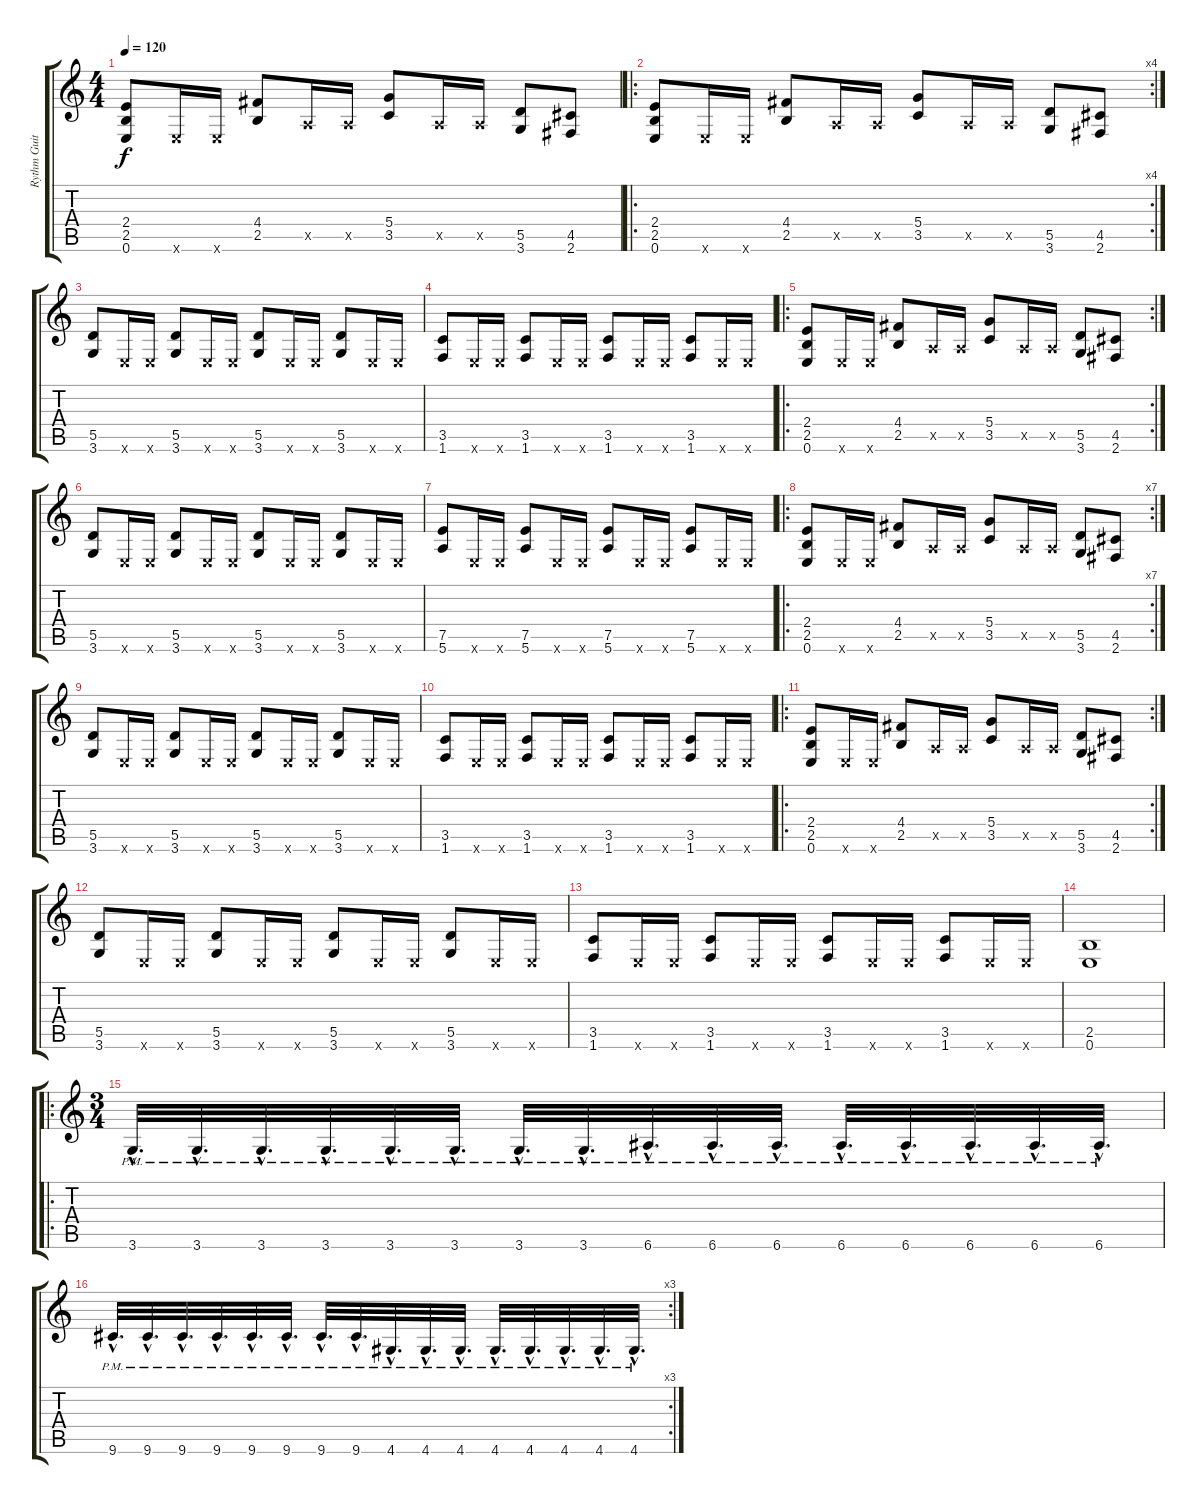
\track ("Rythm Guitar" "Rythm Guit") {instrument distortionguitar}
\staff {score tabs}
\tuning (E4 B3 G3 D3 A2 E2) {hide}
\ts (4 4)
\tempo 120
\clef g2
\ks c
(2.4 2.5 0.6).8{dy f} 0.6{x}.16 0.6{x}.16 (4.4 2.5).8 0.5{x}.16 0.5{x}.16 (5.4 3.5).8 0.5{x}.16 0.5{x}.16 (5.5 3.6).8 (4.5 2.6).8 |
\ro
\rc 4
(2.4 2.5 0.6).8 0.6{x}.16 0.6{x}.16 (4.4 2.5).8 0.5{x}.16 0.5{x}.16 (5.4 3.5).8 0.5{x}.16 0.5{x}.16 (5.5 3.6).8 (4.5 2.6).8 |
(5.5 3.6).8 0.6{x}.16 0.6{x}.16 (5.5 3.6).8 0.6{x}.16 0.6{x}.16 (5.5 3.6).8 0.6{x}.16 0.6{x}.16 (5.5 3.6).8 0.6{x}.16 0.6{x}.16 |
(3.5 1.6).8 0.6{x}.16 0.6{x}.16 (3.5 1.6).8 0.6{x}.16 0.6{x}.16 (3.5 1.6).8 0.6{x}.16 0.6{x}.16 (3.5 1.6).8 0.6{x}.16 0.6{x}.16 |
\ro
\rc 2
(2.4 2.5 0.6).8 0.6{x}.16 0.6{x}.16 (4.4 2.5).8 0.5{x}.16 0.5{x}.16 (5.4 3.5).8 0.5{x}.16 0.5{x}.16 (5.5 3.6).8 (4.5 2.6).8 |
(5.5 3.6).8 0.6{x}.16 0.6{x}.16 (5.5 3.6).8 0.6{x}.16 0.6{x}.16 (5.5 3.6).8 0.6{x}.16 0.6{x}.16 (5.5 3.6).8 0.6{x}.16 0.6{x}.16 |
(7.5 5.6).8 0.6{x}.16 0.6{x}.16 (7.5 5.6).8 0.6{x}.16 0.6{x}.16 (7.5 5.6).8 0.6{x}.16 0.6{x}.16 (7.5 5.6).8 0.6{x}.16 0.6{x}.16 |
\ro
\rc 7
(2.4 2.5 0.6).8 0.6{x}.16 0.6{x}.16 (4.4 2.5).8 0.5{x}.16 0.5{x}.16 (5.4 3.5).8 0.5{x}.16 0.5{x}.16 (5.5 3.6).8 (4.5 2.6).8 |
(5.5 3.6).8 0.6{x}.16 0.6{x}.16 (5.5 3.6).8 0.6{x}.16 0.6{x}.16 (5.5 3.6).8 0.6{x}.16 0.6{x}.16 (5.5 3.6).8 0.6{x}.16 0.6{x}.16 |
(3.5 1.6).8 0.6{x}.16 0.6{x}.16 (3.5 1.6).8 0.6{x}.16 0.6{x}.16 (3.5 1.6).8 0.6{x}.16 0.6{x}.16 (3.5 1.6).8 0.6{x}.16 0.6{x}.16 |
\ro
\rc 2
(2.4 2.5 0.6).8 0.6{x}.16 0.6{x}.16 (4.4 2.5).8 0.5{x}.16 0.5{x}.16 (5.4 3.5).8 0.5{x}.16 0.5{x}.16 (5.5 3.6).8 (4.5 2.6).8 |
(5.5 3.6).8 0.6{x}.16 0.6{x}.16 (5.5 3.6).8 0.6{x}.16 0.6{x}.16 (5.5 3.6).8 0.6{x}.16 0.6{x}.16 (5.5 3.6).8 0.6{x}.16 0.6{x}.16 |
(3.5 1.6).8 0.6{x}.16 0.6{x}.16 (3.5 1.6).8 0.6{x}.16 0.6{x}.16 (3.5 1.6).8 0.6{x}.16 0.6{x}.16 (3.5 1.6).8 0.6{x}.16 0.6{x}.16 |
(2.5 0.6).1 |
\ro
\ts (3 4)
3.6{hac pm}.32{d} 3.6{hac pm}.32{d} 3.6{hac pm}.32{d} 3.6{hac pm}.32{d} 3.6{hac pm}.32{d} 3.6{hac pm}.32{d} 3.6{hac pm}.32{d} 3.6{hac pm}.32{d} 6.6{hac pm}.32{d} 6.6{hac pm}.32{d} 6.6{hac pm}.32{d} 6.6{hac pm}.32{d} 6.6{hac pm}.32{d} 6.6{hac pm}.32{d} 6.6{hac pm}.32{d} 6.6{hac pm}.32{d} |
\rc 3
9.6{hac pm}.32{d} 9.6{hac pm}.32{d} 9.6{hac pm}.32{d} 9.6{hac pm}.32{d} 9.6{hac pm}.32{d} 9.6{hac pm}.32{d} 9.6{hac pm}.32{d} 9.6{hac pm}.32{d} 4.6{hac pm}.32{d} 4.6{hac pm}.32{d} 4.6{hac pm}.32{d} 4.6{hac pm}.32{d} 4.6{hac pm}.32{d} 4.6{hac pm}.32{d} 4.6{hac pm}.32{d} 4.6{hac pm}.32{d}
